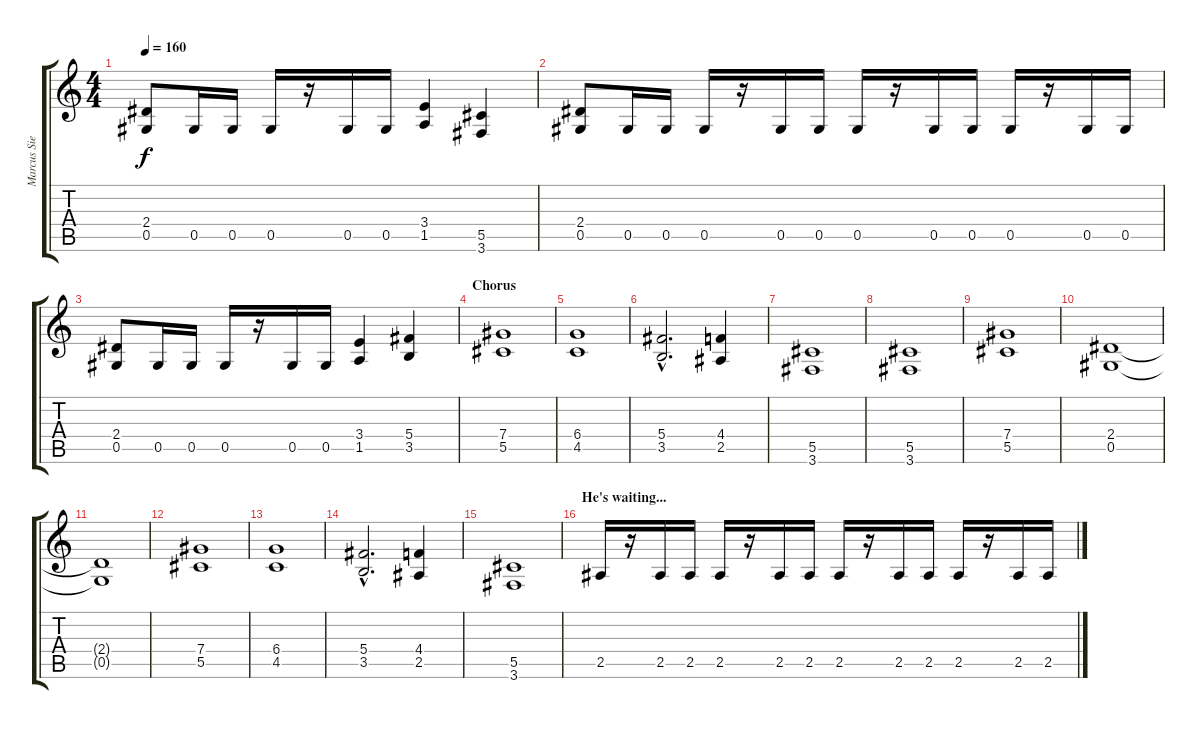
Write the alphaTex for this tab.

\track ("Marcus Siepen" "Marcus Sie") {instrument distortionguitar}
\staff {score tabs}
\tuning (Eb4 Bb3 Gb3 Db3 Ab2 Eb2) {hide}
\ts (4 4)
\tempo 160
\clef g2
\ks c
(2.4 0.5).8{dy f} 0.5.16 0.5.16 0.5.16 r.16 0.5.16 0.5.16 (3.4 1.5).4 (5.5 3.6).4 |
(2.4 0.5).8 0.5.16 0.5.16 0.5.16 r.16 0.5.16 0.5.16 0.5.16 r.16 0.5.16 0.5.16 0.5.16 r.16 0.5.16 0.5.16 |
(2.4 0.5).8 0.5.16 0.5.16 0.5.16 r.16 0.5.16 0.5.16 (3.4 1.5).4 (5.4 3.5).4 |
\section ("" "Chorus")
(7.4 5.5).1 |
(6.4 4.5).1 |
(5.4{hac} 3.5{hac}).2{d} (4.4 2.5).4 |
(5.5 3.6).1 |
(5.5 3.6).1 |
(7.4 5.5).1 |
(2.4 0.5).1 |
(2.4{t} 0.5{t}).1 |
(7.4 5.5).1 |
(6.4 4.5).1 |
(5.4{hac} 3.5{hac}).2{d} (4.4 2.5).4 |
(5.5 3.6).1 |
\section ("" "He's waiting...")
2.5.16 r.16 2.5.16 2.5.16 2.5.16 r.16 2.5.16 2.5.16 2.5.16 r.16 2.5.16 2.5.16 2.5.16 r.16 2.5.16 2.5.16
